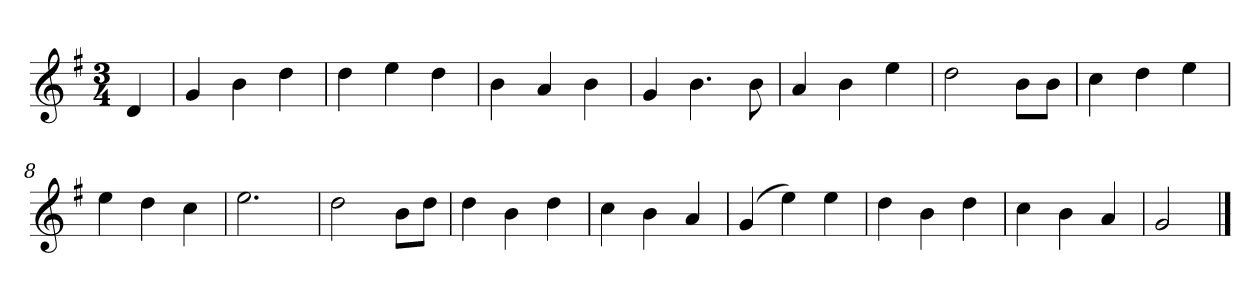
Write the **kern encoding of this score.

**kern
*part1
*staff1
*k[f#]
*M3/4
*MM120
=
4d
=1
4g
4b
4dd
=2
4dd
4ee
4dd
=3
4b
4a
4b
=4
4g
4.b
8b
=5
4a
4b
4ee
=6
2dd
8bL
8bJ
=7
4cc
4dd
4ee
=8
4ee
4dd
4cc
=9
2.ee
=10
2dd
8bL
8ddJ
=11
4dd
4b
4dd
=12
4cc
4b
4a
=13
(4g
4ee)
4ee
=14
4dd
4b
4dd
=15
4cc
4b
4a
=16
2g
==
*-
